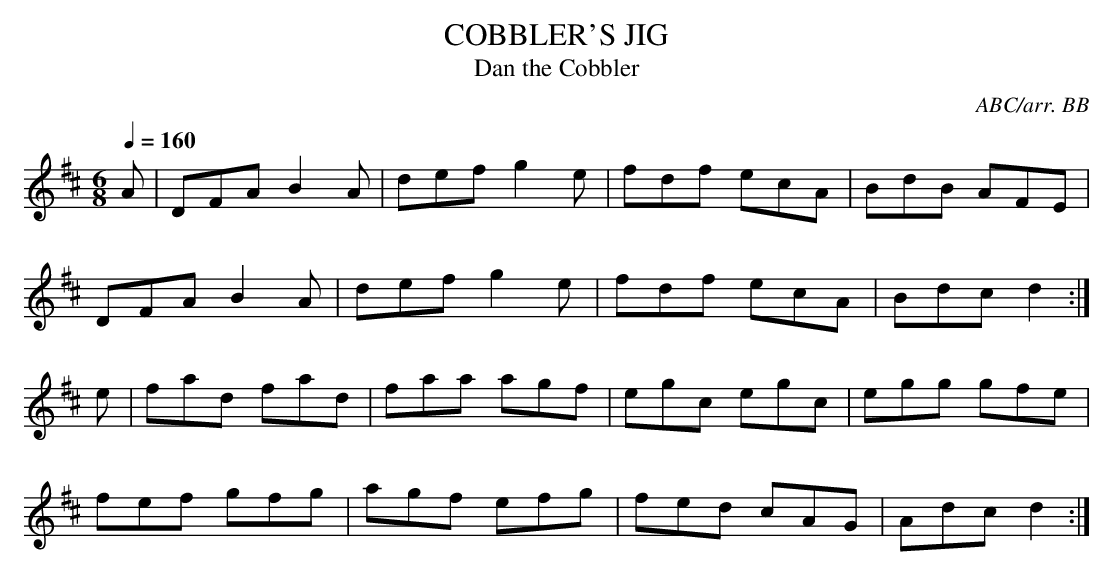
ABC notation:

X:1
T:COBBLER'S JIG
T:Dan the Cobbler
C:ABC/arr. BB
second part.
M:6/8
L:1/8
Q:1/4=160
K:D
A|DFA B2A|def g2e|fdf ecA|BdB AFE|
DFA B2 A|def g2 e|fdf ecA|Bdc d2:|
e|fad fad|faa agf|egc egc|egg gfe|
fef gfg|agf efg|fed cAG|Adc d2:|
